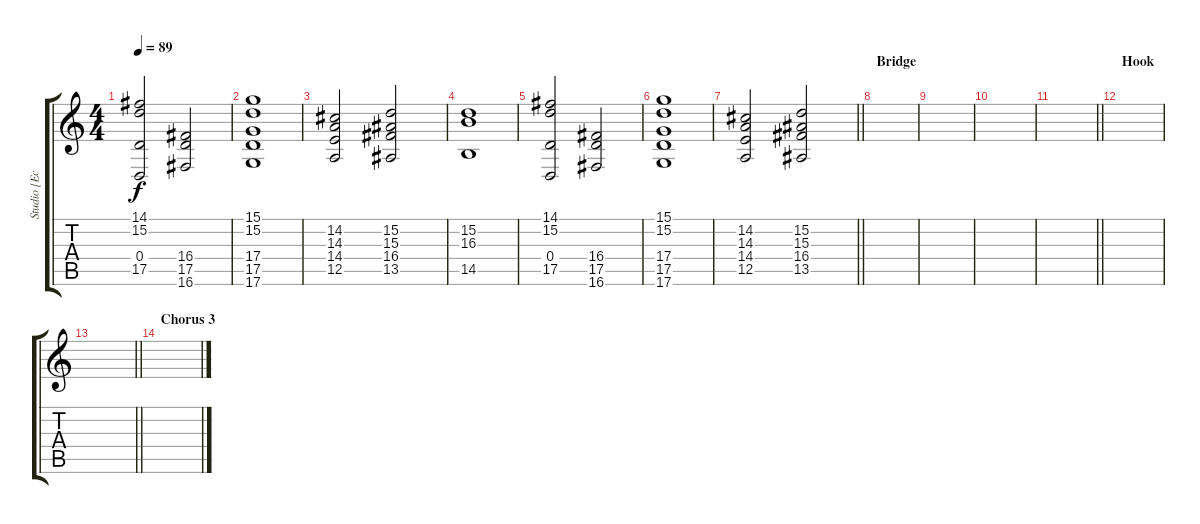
\track ("Studio [Echoes/FX]" "Studio [Ec") {instrument fx7echoes}
\staff {score tabs}
\tuning (E4 B3 G3 D3 A2 D2) {hide}
\ts (4 4)
\tempo 89
\clef g2
\ks c
(14.1 15.2 0.4 17.5).2{dy f} (16.4 17.5 16.6).2 |
(15.1 15.2 17.4 17.5 17.6).1 |
(14.2 14.3 14.4 12.5).2 (15.2 15.3 16.4 13.5).2 |
(15.2 16.3 14.5).1 |
(14.1 15.2 0.4 17.5).2 (16.4 17.5 16.6).2 |
(15.1 15.2 17.4 17.5 17.6).1 |
\barLineRight lightlight
(14.2 14.3 14.4 12.5).2 (15.2 15.3 16.4 13.5).2 |
\section ("" "Bridge")
|
|
|
\barLineRight lightlight
|
\section ("" "Hook")
|
\barLineRight lightlight
|
\section ("" "Chorus 3")
